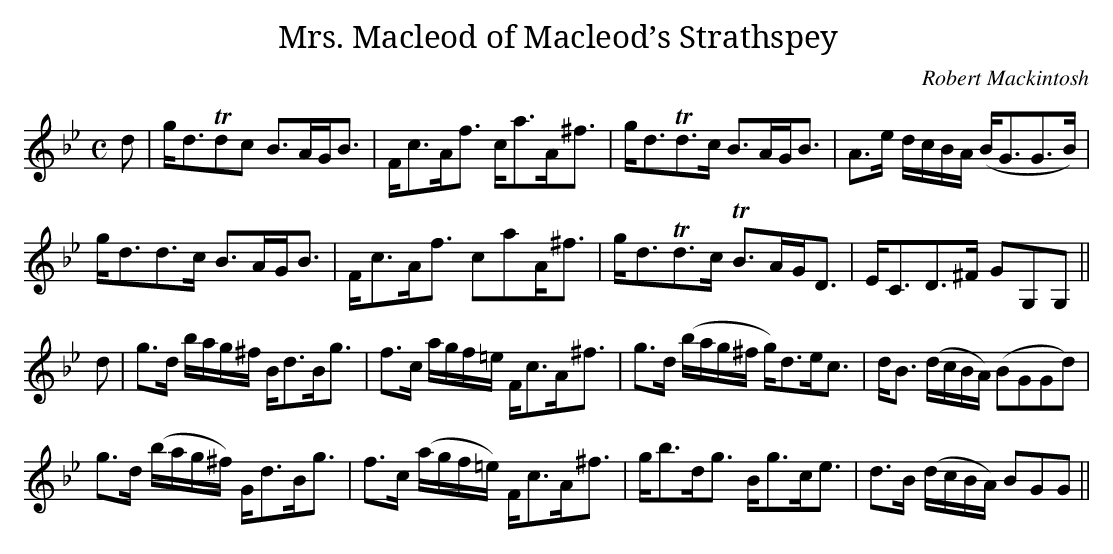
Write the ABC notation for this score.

X:1
T:Mrs. Macleod of Macleod’s Strathspey
C:Robert Mackintosh
M:C
L:1/16
K:Gmin
d2|gd3Td2c2 B3AGB3|Fc3Af3 ca3A^f3|gd3Td3c B3AGB3|A3e dcBA (BG3G3B)|
gd3d3c B3AGB3|Fc3Af3 c2a2A^f3|gd3Td3c TB3AGD3|EC3D3^F G2G,2G,2||
d2|g3d bag^f Bd3Bg3|f3c agf=e Fc3A^f3|g3d (bag^f g)d3ec3|dB3 (dcBA) (B2G2G2d2)|
g3d (bag^f) Gd3Bg3|f3c (agf=e) Fc3A^f3|gb3dg3 Bg3ce3|d3B (dcBA) B2G2G2||
